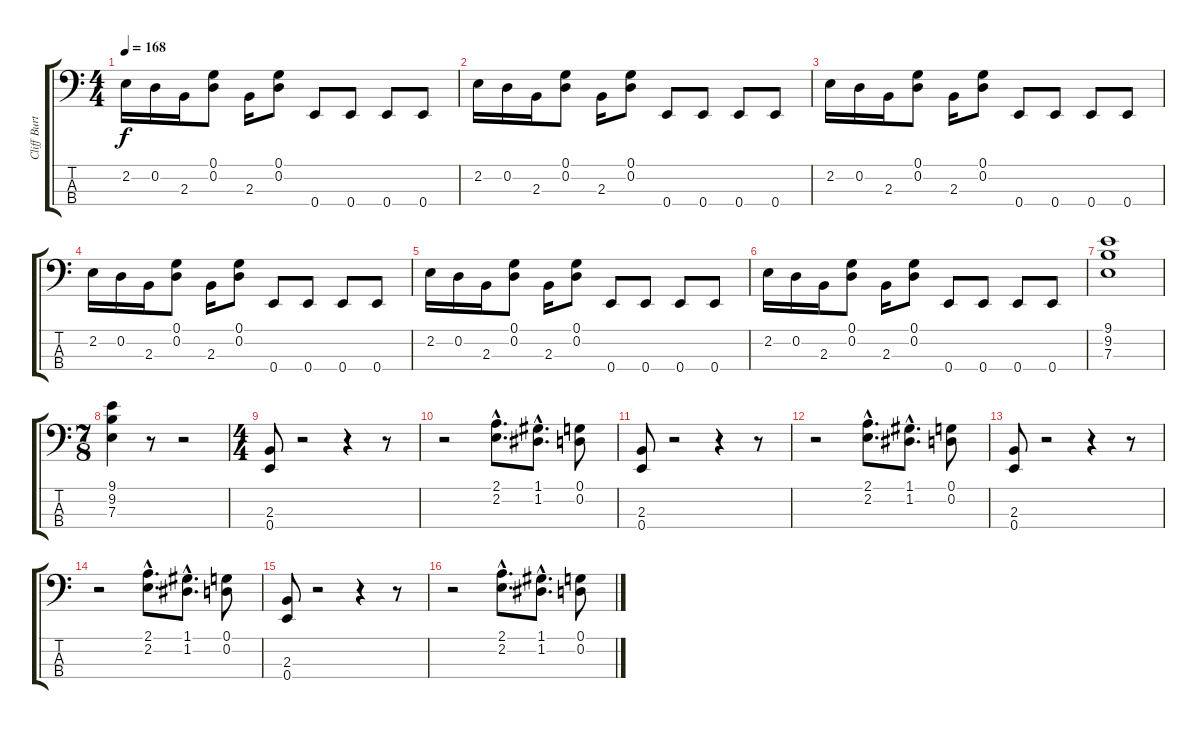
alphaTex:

\track ("Cliff Burton (Bass)" "Cliff Burt") {instrument electricbasspick}
\staff {score tabs}
\tuning (G2 D2 A1 E1) {hide}
\ts (4 4)
\tempo 168
\clef f4
\ks c
2.2.16{dy f} 0.2.16 2.3.16 (0.1 0.2).8 2.3.16 (0.1 0.2).8 0.4.8 0.4.8 0.4.8 0.4.8 |
2.2.16 0.2.16 2.3.16 (0.1 0.2).8 2.3.16 (0.1 0.2).8 0.4.8 0.4.8 0.4.8 0.4.8 |
2.2.16 0.2.16 2.3.16 (0.1 0.2).8 2.3.16 (0.1 0.2).8 0.4.8 0.4.8 0.4.8 0.4.8 |
2.2.16 0.2.16 2.3.16 (0.1 0.2).8 2.3.16 (0.1 0.2).8 0.4.8 0.4.8 0.4.8 0.4.8 |
2.2.16 0.2.16 2.3.16 (0.1 0.2).8 2.3.16 (0.1 0.2).8 0.4.8 0.4.8 0.4.8 0.4.8 |
2.2.16 0.2.16 2.3.16 (0.1 0.2).8 2.3.16 (0.1 0.2).8 0.4.8 0.4.8 0.4.8 0.4.8 |
(9.1 9.2 7.3).1 |
\ts (7 8)
(9.1 9.2 7.3).4 r.8 r.2 |
\ts (4 4)
(2.3 0.4).8 r.2 r.4 r.8 |
r.2 (2.1{hac} 2.2{hac}).8{d} (1.1{hac} 1.2{hac}).8{d} (0.1 0.2).8 |
(2.3 0.4).8 r.2 r.4 r.8 |
r.2 (2.1{hac} 2.2{hac}).8{d} (1.1{hac} 1.2{hac}).8{d} (0.1 0.2).8 |
(2.3 0.4).8 r.2 r.4 r.8 |
r.2 (2.1{hac} 2.2{hac}).8{d} (1.1{hac} 1.2{hac}).8{d} (0.1 0.2).8 |
(2.3 0.4).8 r.2 r.4 r.8 |
r.2 (2.1{hac} 2.2{hac}).8{d} (1.1{hac} 1.2{hac}).8{d} (0.1 0.2).8
